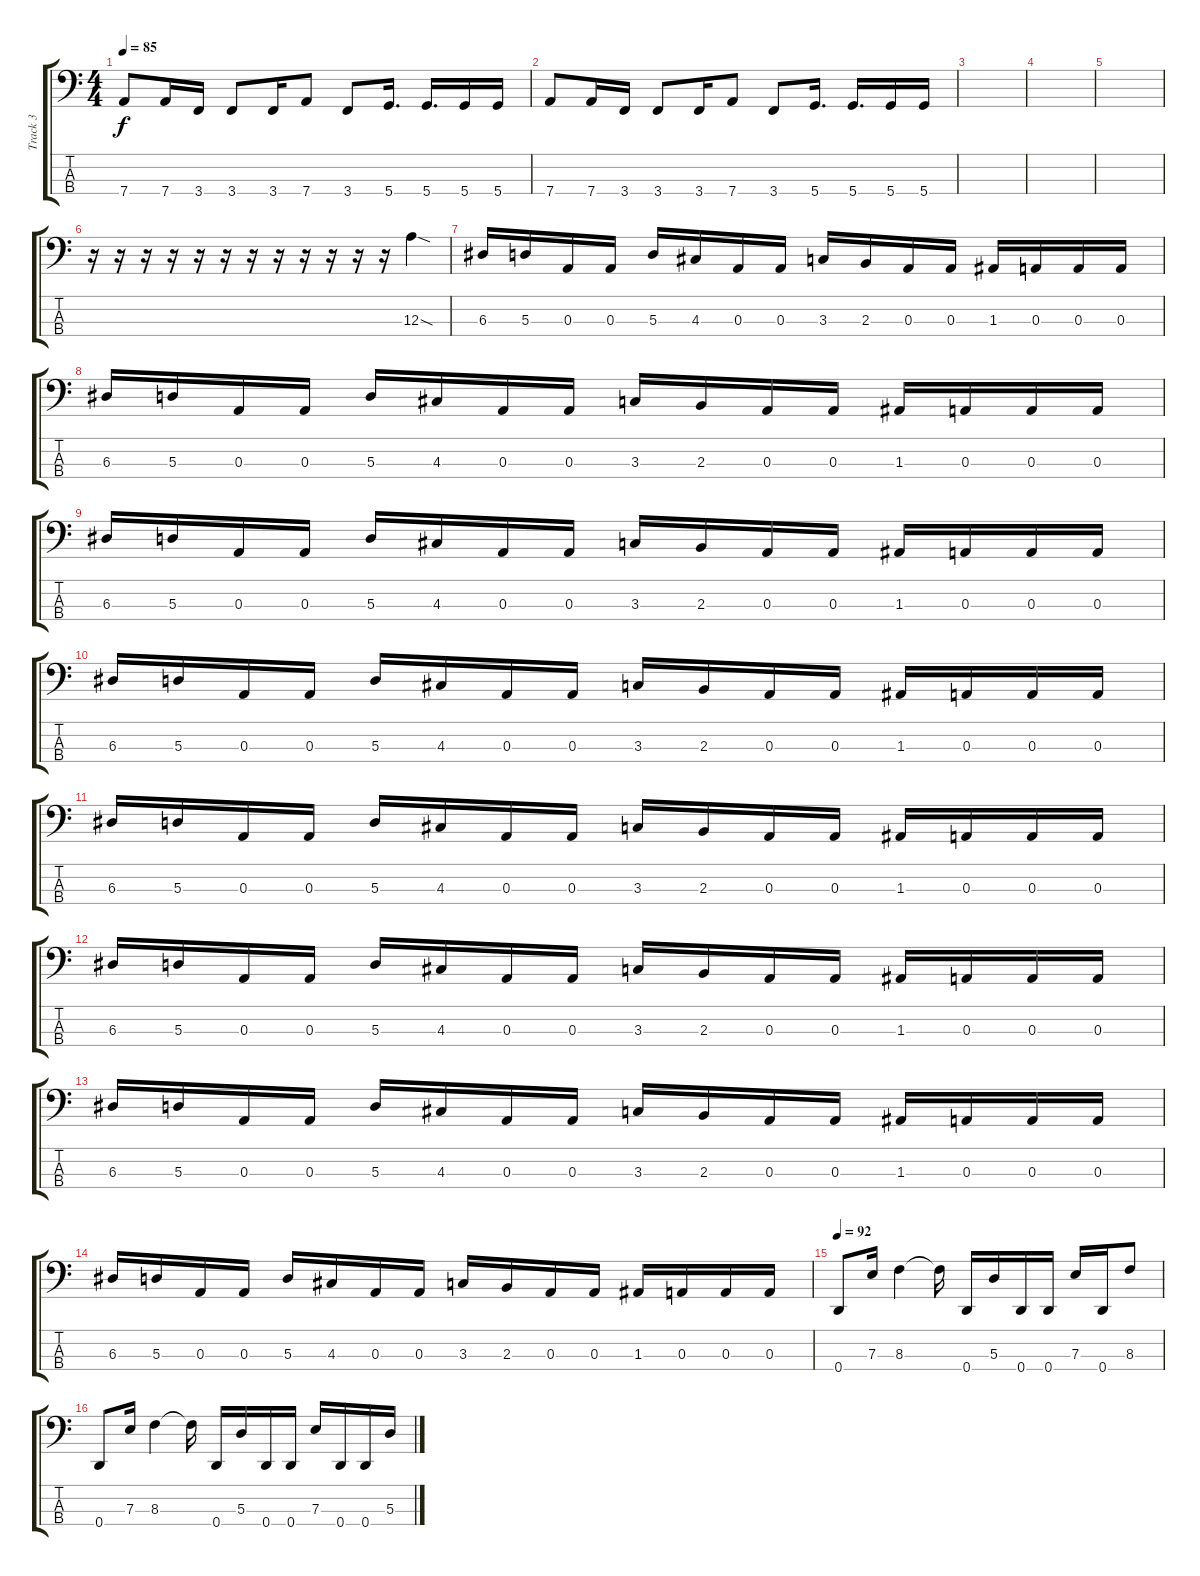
\track ("Track 3" "Track 3") {instrument electricbasspick}
\staff {score tabs}
\tuning (G2 D2 A1 D1) {hide}
\ts (4 4)
\tempo 85
\clef f4
\ks c
7.4.8{dy f} 7.4.16 3.4.16 3.4.8 3.4.16 7.4.8 3.4.8 5.4.16{d} 5.4.16{d} 5.4.16 5.4.16 |
7.4.8 7.4.16 3.4.16 3.4.8 3.4.16 7.4.8 3.4.8 5.4.16{d} 5.4.16{d} 5.4.16 5.4.16 |
|
|
|
r.16 r.16 r.16 r.16 r.16 r.16 r.16 r.16 r.16 r.16 r.16 r.16 12.3{sod}.4 |
6.3.16 5.3.16 0.3.16 0.3.16 5.3.16 4.3.16 0.3.16 0.3.16 3.3.16 2.3.16 0.3.16 0.3.16 1.3.16 0.3.16 0.3.16 0.3.16 |
6.3.16 5.3.16 0.3.16 0.3.16 5.3.16 4.3.16 0.3.16 0.3.16 3.3.16 2.3.16 0.3.16 0.3.16 1.3.16 0.3.16 0.3.16 0.3.16 |
6.3.16 5.3.16 0.3.16 0.3.16 5.3.16 4.3.16 0.3.16 0.3.16 3.3.16 2.3.16 0.3.16 0.3.16 1.3.16 0.3.16 0.3.16 0.3.16 |
6.3.16 5.3.16 0.3.16 0.3.16 5.3.16 4.3.16 0.3.16 0.3.16 3.3.16 2.3.16 0.3.16 0.3.16 1.3.16 0.3.16 0.3.16 0.3.16 |
6.3.16 5.3.16 0.3.16 0.3.16 5.3.16 4.3.16 0.3.16 0.3.16 3.3.16 2.3.16 0.3.16 0.3.16 1.3.16 0.3.16 0.3.16 0.3.16 |
6.3.16 5.3.16 0.3.16 0.3.16 5.3.16 4.3.16 0.3.16 0.3.16 3.3.16 2.3.16 0.3.16 0.3.16 1.3.16 0.3.16 0.3.16 0.3.16 |
6.3.16 5.3.16 0.3.16 0.3.16 5.3.16 4.3.16 0.3.16 0.3.16 3.3.16 2.3.16 0.3.16 0.3.16 1.3.16 0.3.16 0.3.16 0.3.16 |
6.3.16 5.3.16 0.3.16 0.3.16 5.3.16 4.3.16 0.3.16 0.3.16 3.3.16 2.3.16 0.3.16 0.3.16 1.3.16 0.3.16 0.3.16 0.3.16 |
\tempo 92
0.4.8 7.3.16 8.3.4 8.3{t}.16 0.4.16 5.3.16 0.4.16 0.4.16 7.3.16 0.4.16 8.3.8 |
0.4.8 7.3.16 8.3.4 8.3{t}.16 0.4.16 5.3.16 0.4.16 0.4.16 7.3.16 0.4.16 0.4.16 5.3.16
